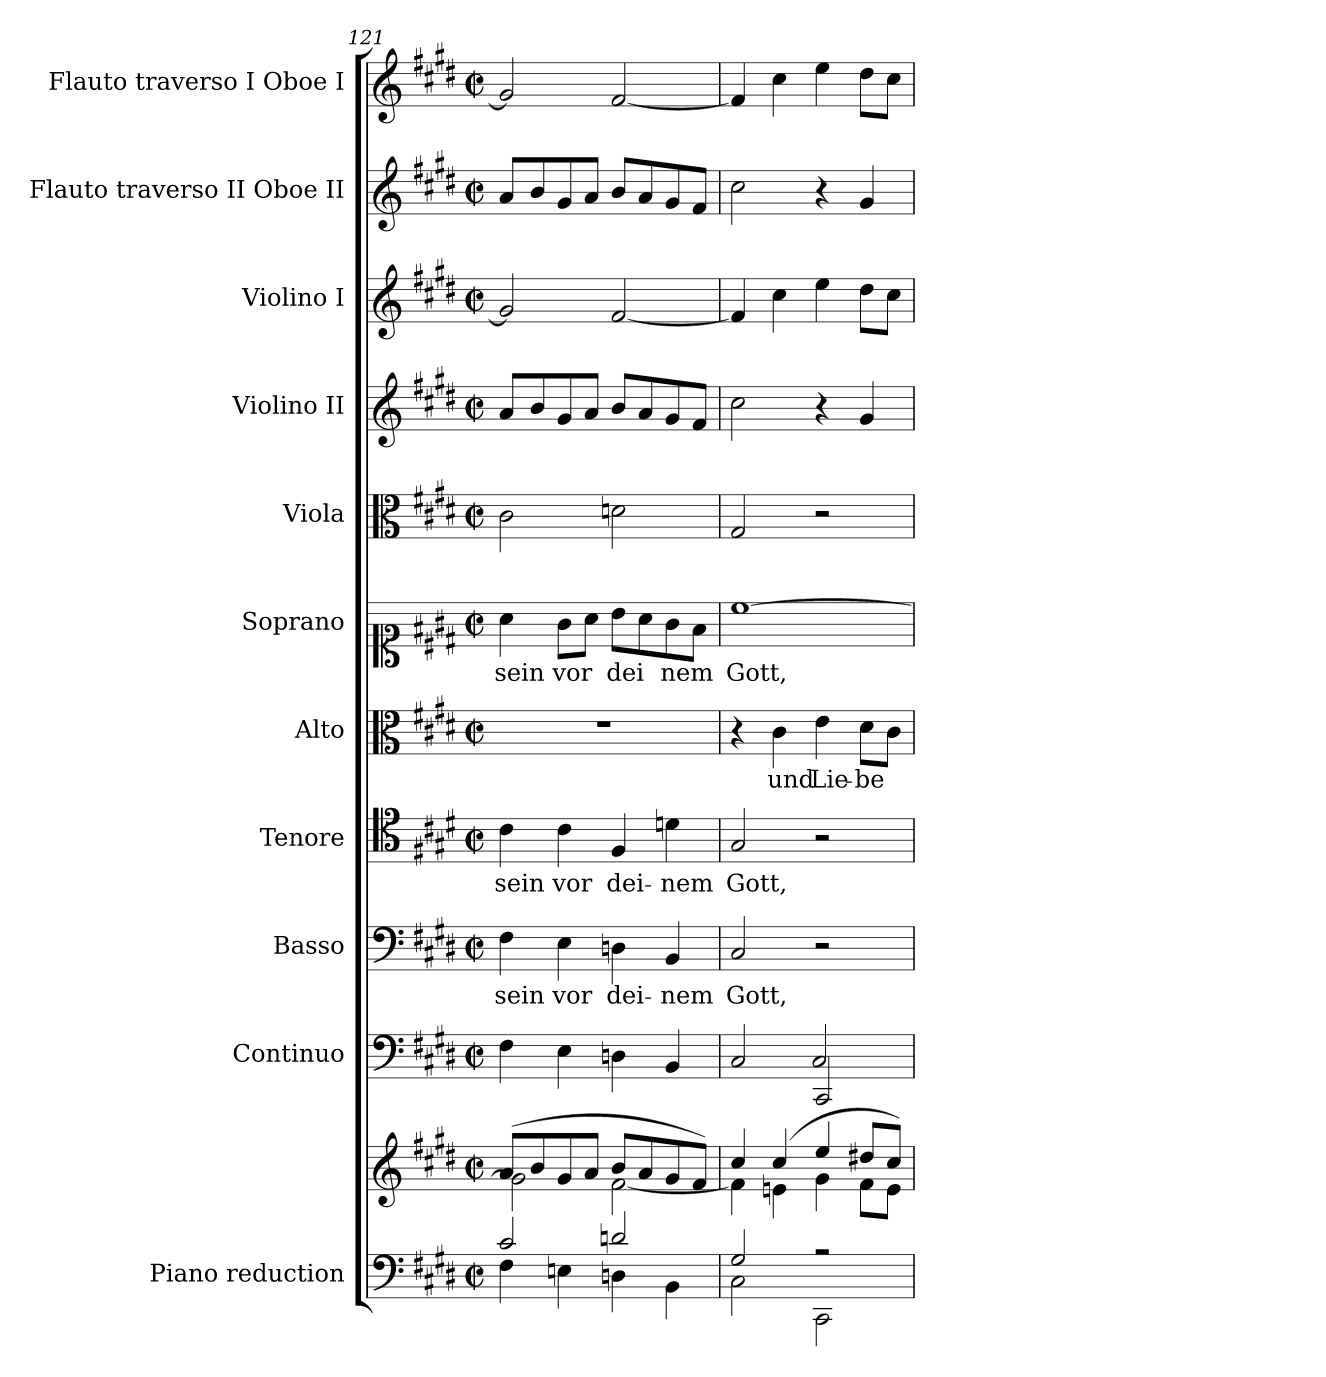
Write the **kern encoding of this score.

**kern	**kern	**kern	**kern	**text	**kern	**text	**kern	**text	**kern	**text	**kern	**kern	**kern	**kern	**kern
*part11	*part11	*part10	*part9	*part9	*part8	*part8	*part7	*part7	*part6	*part6	*part5	*part4	*part3	*part2	*part1
*staff12	*staff11	*staff10	*staff9	*staff9	*staff8	*staff8	*staff7	*staff7	*staff6	*staff6	*staff5	*staff4	*staff3	*staff2	*staff1
*I"Piano reduction	*	*I"Continuo	*I"Basso	*	*I"Tenore	*	*I"Alto	*	*I"Soprano	*	*I"Viola	*I"Violino II	*I"Violino I	*I"Flauto traverso II Oboe II	*I"Flauto traverso I Oboe I
*I'Pno	*	*	*	*	*	*	*	*	*	*	*	*	*	*I'Ob	*I'Ob
*clefF4	*clefG2	*clefF4	*clefF4	*	*clefC4	*	*clefC3	*	*clefC1	*	*clefC3	*clefG2	*clefG2	*clefG2	*clefG2
*k[f#c#g#d#]	*k[f#c#g#d#]	*k[f#c#g#d#]	*k[f#c#g#d#]	*	*k[f#c#g#d#]	*	*k[f#c#g#d#]	*	*k[f#c#g#d#]	*	*k[f#c#g#d#]	*k[f#c#g#d#]	*k[f#c#g#d#]	*k[f#c#g#d#]	*k[f#c#g#d#]
*M2/2	*M2/2	*M2/2	*M2/2	*	*M2/2	*	*M2/2	*	*M2/2	*	*M2/2	*M2/2	*M2/2	*M2/2	*M2/2
*met(c|)	*met(c|)	*met(c|)	*met(c|)	*	*met(c|)	*	*met(c|)	*	*met(c|)	*	*met(c|)	*met(c|)	*met(c|)	*met(c|)	*met(c|)
=121	=121	=121	=121	=121	=121	=121	=121	=121	=121	=121	=121	=121	=121	=121	=121
*^	*^	*	*	*	*	*	*	*	*	*	*	*	*	*	*
!	!	!	!	!	!	!LO:LY:b	!	!LO:LY:b	!	!	!	!LO:LY:b	!	!	!	!	!
2c#/	4F#\	(>8a/L	2g#\]	4F#\	4F#\	sein	4c#\	sein	1r	.	4a\	sein	2c#\	8a/L	2g#/]	8a/L	2g#/]
.	.	8b/	.	.	.	.	.	.	.	.	.	.	.	8b/	.	8b/	.
!	!	!	!	!	!	!LO:LY:b	!	!LO:LY:b	!	!	!	!LO:LY:b	!	!	!	!	!
.	4En\	8g#/	.	4E\	4E\	vor	4c#\	vor	.	.	8g#\L	vor	.	8g#/	.	8g#/	.
.	.	8a/J	.	.	.	.	.	.	.	.	8a\J	.	.	8a/J	.	8a/J	.
!	!	!	!	!	!	!LO:LY:b	!	!LO:LY:b	!	!	!	!LO:LY:b	!	!	!	!	!
2dn/	4Dn\	8b/L	[2f#\	4Dn\	4Dn\	dei-	4F#/	dei-	.	.	8b\L	dei	2dn\	8b/L	[2f#/	8b/L	[2f#/
.	.	8a/	.	.	.	.	.	.	.	.	8a\	.	.	8a/	.	8a/	.
!	!	!	!	!	!	!LO:LY:b	!	!LO:LY:b	!	!	!	!LO:LY:b	!	!	!	!	!
.	4BB\	8g#/	.	4BB/	4BB/	nem	4dn\	nem	.	.	8g#\	nem	.	8g#/	.	8g#/	.
.	.	8f#/J)	.	.	.	.	.	.	.	.	8f#\J	.	.	8f#/J	.	8f#/J	.
=122	=122	=122	=122	=122	=122	=122	=122	=122	=122	=122	=122	=122	=122	=122	=122	=122	=122
*	*	*	*	*^	*	*	*	*	*	*	*	*	*	*	*	*	*
!	!	!	!	!	!	!	!LO:LY:b	!	!LO:LY:b	!	!	!	!LO:LY:b	!	!	!	!	!
2G#/	2C#\	4cc#/	4f#\]	2C#/	2ryy	2C#/	Gott,	2G#/	Gott,	4r	.	[1cc#	Gott,	2G#/	2cc#\	4f#/]	2cc#\	4f#/]
!	!	!	!	!	!	!	!	!	!	!	!LO:LY:b	!	!	!	!	!	!	!
.	.	(>4cc#/	4en\	.	.	.	.	.	.	4c#\	und	.	.	.	.	4cc#\	.	4cc#\
!	!	!	!	!	!	!	!	!	!	!	!LO:LY:b	!	!	!	!	!	!	!
2r	2CC#\	4ee/	4g#\	2CC#/	2C#/	2r	.	2r	.	4e\	Lie-	.	.	2r	4r	4ee\	4r	4ee\
!	!	!	!	!	!	!	!	!	!	!	!LO:LY:b	!	!	!	!	!	!	!
.	.	8dd#X/L	8f#\L	.	.	.	.	.	.	8d#\L	be	.	.	.	4g#/	8dd#\L	4g#/	8dd#\L
.	.	8cc#/J)	8e\J	.	.	.	.	.	.	8c#\J	.	.	.	.	.	8cc#\J	.	8cc#\J
*v	*v	*	*	*v	*v	*	*	*	*	*	*	*	*	*	*	*	*	*
*	*v	*v	*	*	*	*	*	*	*	*	*	*	*	*	*	*
=	=	=	=	=	=	=	=	=	=	=	=	=	=	=	=
*-	*-	*-	*-	*-	*-	*-	*-	*-	*-	*-	*-	*-	*-	*-	*-
